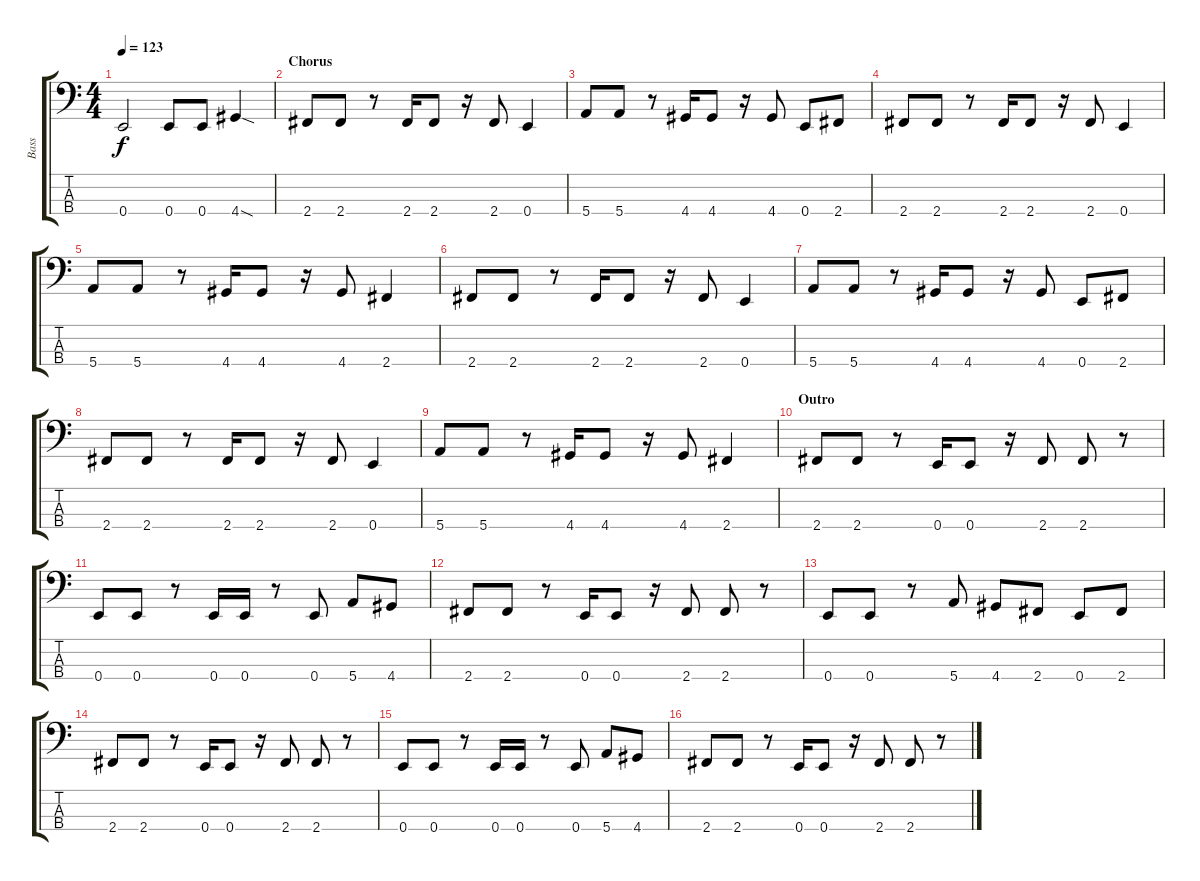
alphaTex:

\track ("Bass" "Bass") {instrument electricbassfinger}
\staff {score tabs}
\tuning (G2 D2 A1 E1) {hide}
\ts (4 4)
\tempo 123
\clef f4
\ks c
0.4.2{dy f} 0.4.8 0.4.8 4.4{sod}.4 |
\section ("" "Chorus")
2.4.8 2.4.8 r.8 2.4.16 2.4.8 r.16 2.4.8 0.4.4 |
5.4.8 5.4.8 r.8 4.4.16 4.4.8 r.16 4.4.8 0.4.8 2.4.8 |
2.4.8 2.4.8 r.8 2.4.16 2.4.8 r.16 2.4.8 0.4.4 |
5.4.8 5.4.8 r.8 4.4.16 4.4.8 r.16 4.4.8 2.4.4 |
2.4.8 2.4.8 r.8 2.4.16 2.4.8 r.16 2.4.8 0.4.4 |
5.4.8 5.4.8 r.8 4.4.16 4.4.8 r.16 4.4.8 0.4.8 2.4.8 |
2.4.8 2.4.8 r.8 2.4.16 2.4.8 r.16 2.4.8 0.4.4 |
5.4.8 5.4.8 r.8 4.4.16 4.4.8 r.16 4.4.8 2.4.4 |
\section ("" "Outro")
2.4.8 2.4.8 r.8 0.4.16 0.4.8 r.16 2.4.8 2.4.8 r.8 |
0.4.8 0.4.8 r.8 0.4.16 0.4.16 r.8 0.4.8 5.4.8 4.4.8 |
2.4.8 2.4.8 r.8 0.4.16 0.4.8 r.16 2.4.8 2.4.8 r.8 |
0.4.8 0.4.8 r.8 5.4.8 4.4.8 2.4.8 0.4.8 2.4.8 |
2.4.8 2.4.8 r.8 0.4.16 0.4.8 r.16 2.4.8 2.4.8 r.8 |
0.4.8 0.4.8 r.8 0.4.16 0.4.16 r.8 0.4.8 5.4.8 4.4.8 |
2.4.8 2.4.8 r.8 0.4.16 0.4.8 r.16 2.4.8 2.4.8 r.8
